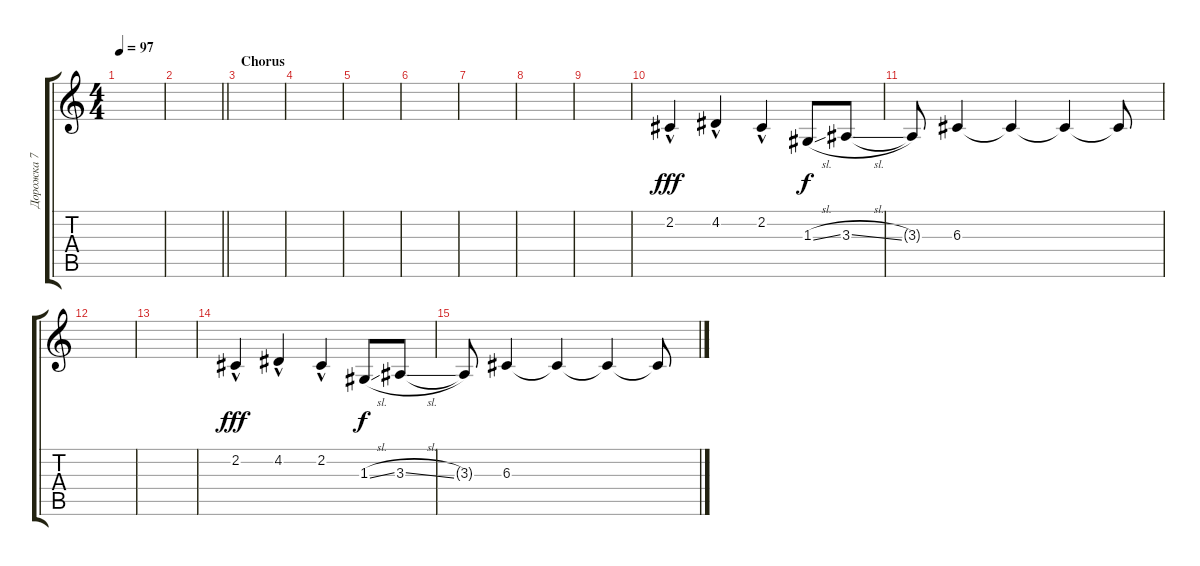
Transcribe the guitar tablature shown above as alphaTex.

\track ("Дорожка 7" "Дорожка 7") {instrument altosax}
\staff {score tabs}
\tuning (E4 B3 G3 D3 A2 E2) {hide}
\ts (4 4)
\tempo 97
\clef g2
\ks c
|
\barLineRight lightlight
|
\section ("" "Chorus")
|
|
|
|
|
|
|
2.2{hac}.4{dy fff} 4.2{hac}.4 2.2{hac}.4 1.3{sl}.8{dy f} 3.3{sl}.8 |
3.3{t}.8 6.3.4 6.3{t}.4 6.3{t}.4 6.3{t}.8 |
|
|
2.2{hac}.4{dy fff} 4.2{hac}.4 2.2{hac}.4 1.3{sl}.8{dy f} 3.3{sl}.8 |
3.3{t}.8 6.3.4 6.3{t}.4 6.3{t}.4 6.3{t}.8
